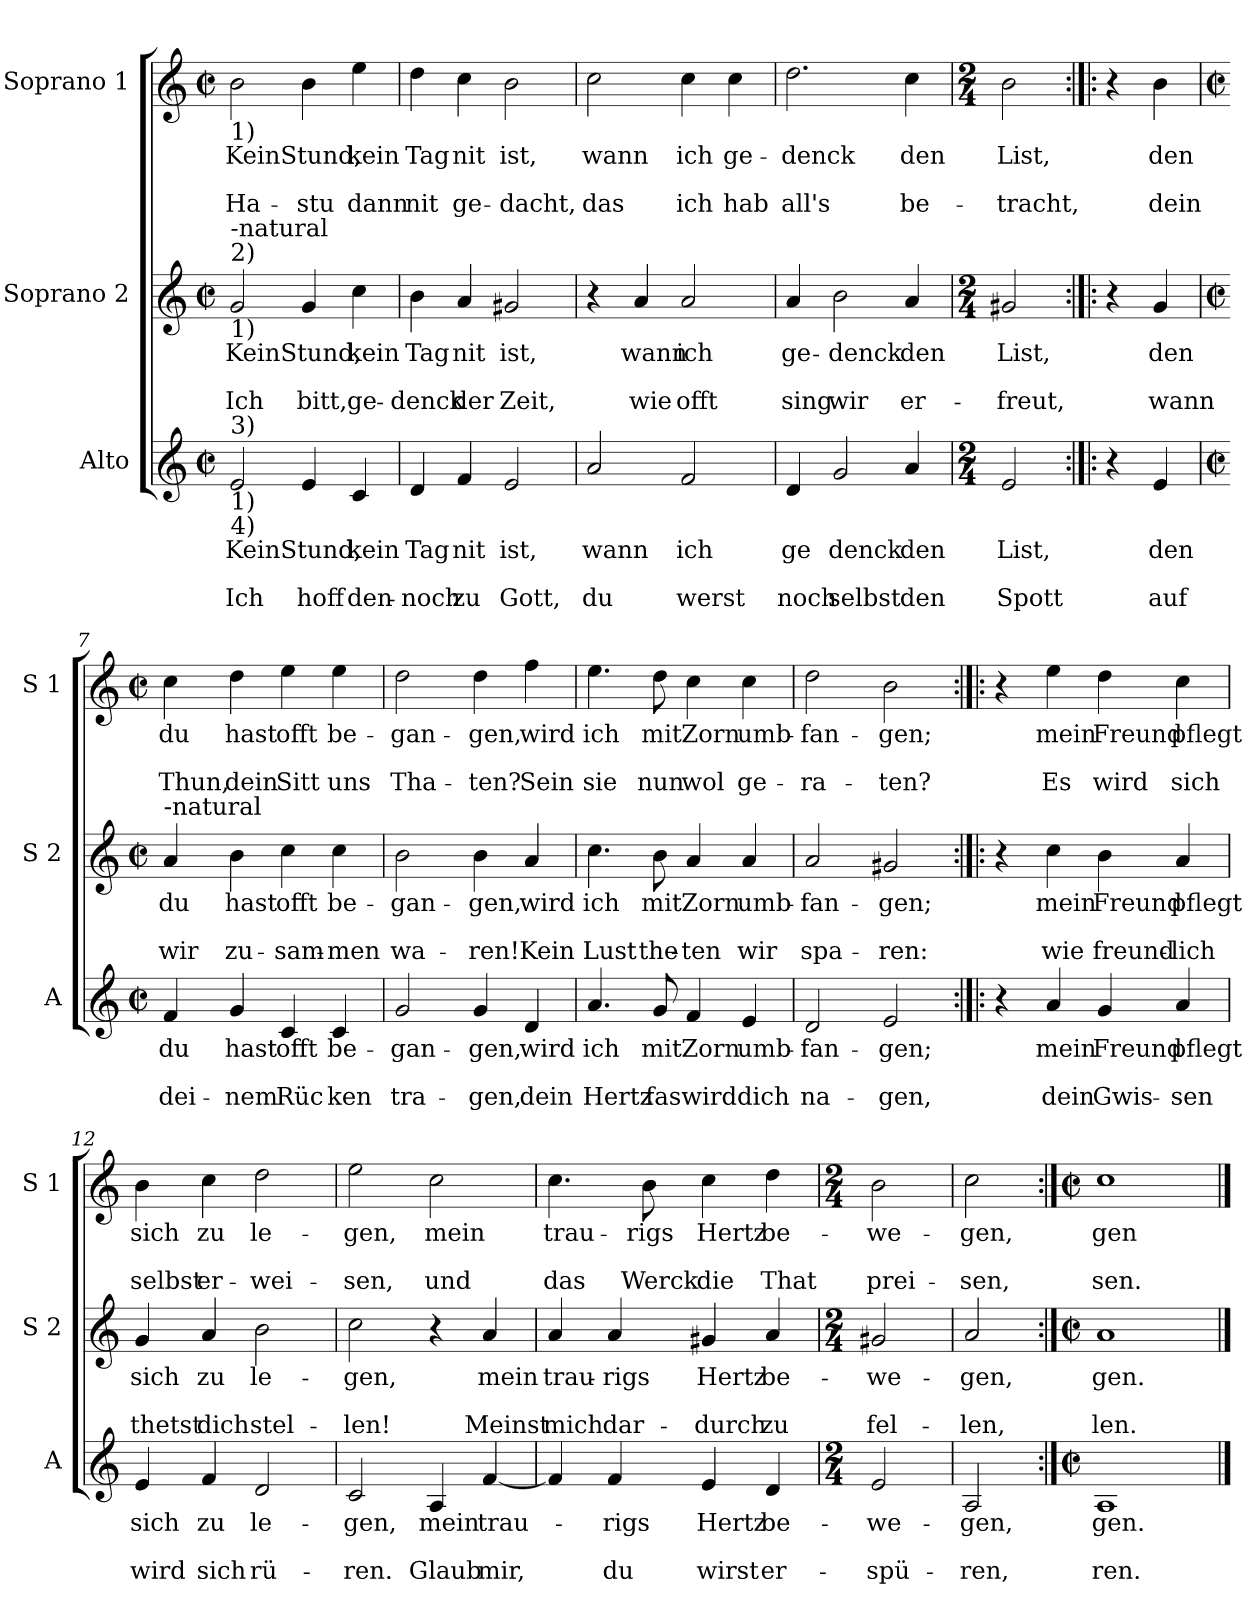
**kern	**text	**text	**text	**kern	**text	**text	**text	**kern	**text	**text	**text
*part3	*part3	*part3	*part3	*part2	*part2	*part2	*part2	*part1	*part1	*part1	*part1
*staff3	*staff3	*staff3	*staff3	*staff2	*staff2	*staff2	*staff2	*staff1	*staff1	*staff1	*staff1
*I"Alto	*	*	*	*I"Soprano 2	*	*	*	*I"Soprano 1	*	*	*
*I'A	*	*	*	*I'S 2	*	*	*	*I'S 1	*	*	*
*clefG2	*	*	*	*clefG2	*	*	*	*clefG2	*	*	*
*k[]	*	*	*	*k[]	*	*	*	*k[]	*	*	*
*C:	*	*	*	*C:	*	*	*	*C:	*	*	*
*M2/2	*	*	*	*M2/2	*	*	*	*M2/2	*	*	*
*met(c|)	*	*	*	*met(c|)	*	*	*	*met(c|)	*	*	*
=1	=1	=1	=1	=1	=1	=1	=1	=1	=1	=1	=1
!	!	!	!	!	!	!	!	!LO:TX:b:t=1)	!	!	!
!	!	!	!	!LO:TX:a:t=2)	!	!	!	!	!	!	!
!	!	!	!	!LO:TX:b:t=1)	!	!	!	!	!	!	!
!	!	!	!	!LO:TX:a:t=-natural	!	!	!	!	!	!	!
!LO:TX:b:t=1)	!	!	!	!	!	!	!	!	!	!	!
!LO:TX:b:t=4)	!	!	!	!	!	!	!	!	!	!	!
!LO:TX:a:t=3)	!	!	!	!	!	!	!	!	!	!	!
!	!LO:LY:b	!	!LO:LY:b	!	!LO:LY:b	!	!LO:LY:b	!	!LO:LY:b	!	!LO:LY:b
2e/	Kein	.	Ich	2g/	Kein	.	Ich	2b\	Kein	.	Ha-
!	!LO:LY:b	!	!LO:LY:b	!	!LO:LY:b	!	!LO:LY:b	!	!LO:LY:b	!	!LO:LY:b
4e/	Stund,	.	hoff	4g/	Stund,	.	bitt,	4b\	Stund,	.	-stu
!	!LO:LY:b	!	!LO:LY:b	!	!LO:LY:b	!	!LO:LY:b	!	!LO:LY:b	!	!LO:LY:b
4c/	kein	.	den-	4cc\	kein	.	ge-	4ee\	kein	.	dann
=2	=2	=2	=2	=2	=2	=2	=2	=2	=2	=2	=2
!	!LO:LY:b	!	!LO:LY:b	!	!LO:LY:b	!	!LO:LY:b	!	!LO:LY:b	!	!LO:LY:b
4d/	Tag	.	-noch	4b\	Tag	.	-denck	4dd\	Tag	.	nit
!	!LO:LY:b	!	!LO:LY:b	!	!LO:LY:b	!	!LO:LY:b	!	!LO:LY:b	!	!LO:LY:b
4f/	nit	.	zu	4a/	nit	.	der	4cc\	nit	.	ge-
!	!LO:LY:b	!	!LO:LY:b	!	!LO:LY:b	!	!LO:LY:b	!	!LO:LY:b	!	!LO:LY:b
2e/	ist,	.	Gott,	2g#X/	ist,	.	Zeit,	2b\	ist,	.	-dacht,
=3	=3	=3	=3	=3	=3	=3	=3	=3	=3	=3	=3
!	!LO:LY:b	!	!LO:LY:b	!	!	!	!	!	!LO:LY:b	!	!LO:LY:b
2a/	wann	.	du	4r	.	.	.	2cc\	wann	.	das
!	!	!	!	!	!LO:LY:b	!	!LO:LY:b	!	!	!	!
.	.	.	.	4a/	wann	.	wie	.	.	.	.
!	!LO:LY:b	!	!LO:LY:b	!	!LO:LY:b	!	!LO:LY:b	!	!LO:LY:b	!	!LO:LY:b
2f/	ich	.	werst	2a/	ich	.	offt	4cc\	ich	.	ich
!	!	!	!	!	!	!	!	!	!LO:LY:b	!	!LO:LY:b
.	.	.	.	.	.	.	.	4cc\	ge-	.	hab
=4	=4	=4	=4	=4	=4	=4	=4	=4	=4	=4	=4
!	!LO:LY:b	!	!LO:LY:b	!	!LO:LY:b	!	!LO:LY:b	!	!LO:LY:b	!	!LO:LY:b
4d/	ge	.	noch	4a/	ge-	.	sing	2.dd\	-denck	.	all's
!	!LO:LY:b	!	!LO:LY:b	!	!LO:LY:b	!	!LO:LY:b	!	!	!	!
2g/	denck	.	selbst	2b\	-denck	.	wir	.	.	.	.
!	!LO:LY:b	!	!LO:LY:b	!	!LO:LY:b	!	!LO:LY:b	!	!LO:LY:b	!	!LO:LY:b
4a/	den	.	den	4a/	den	.	er-	4cc\	den	.	be-
!!LO:LB:g=z
=5	=5	=5	=5	=5	=5	=5	=5	=5	=5	=5	=5
*M2/4	*	*	*	*M2/4	*	*	*	*M2/4	*	*	*
!	!LO:LY:b	!	!LO:LY:b	!	!LO:LY:b	!	!LO:LY:b	!	!LO:LY:b	!	!LO:LY:b
2e/	List,	.	Spott	2g#X/	List,	.	-freut,	2b\	List,	.	-tracht,
=6:|!|:	=6:|!|:	=6:|!|:	=6:|!|:	=6:|!|:	=6:|!|:	=6:|!|:	=6:|!|:	=6:|!|:	=6:|!|:	=6:|!|:	=6:|!|:
4r	.	.	.	4r	.	.	.	4r	.	.	.
!	!LO:LY:b	!	!LO:LY:b	!	!LO:LY:b	!	!LO:LY:b	!	!LO:LY:b	!	!LO:LY:b
4e/	den	.	auf	4g/	den	.	wann	4b\	den	.	dein
=7	=7	=7	=7	=7	=7	=7	=7	=7	=7	=7	=7
*M2/2	*	*	*	*M2/2	*	*	*	*M2/2	*	*	*
*met(c|)	*	*	*	*met(c|)	*	*	*	*met(c|)	*	*	*
!	!	!	!	!LO:TX:a:t=-natural	!	!	!	!	!	!	!
!	!LO:LY:b	!	!LO:LY:b	!	!LO:LY:b	!	!LO:LY:b	!	!LO:LY:b	!	!LO:LY:b
4f/	du	.	dei-	4a/	du	.	wir	4cc\	du	.	Thun,
!	!LO:LY:b	!	!LO:LY:b	!	!LO:LY:b	!	!LO:LY:b	!	!LO:LY:b	!	!LO:LY:b
4g/	hast	.	-nem	4b\	hast	.	zu-	4dd\	hast	.	dein
!	!LO:LY:b	!	!LO:LY:b	!	!LO:LY:b	!	!LO:LY:b	!	!LO:LY:b	!	!LO:LY:b
4c/	offt	.	Rüc	4cc\	offt	.	-sam-	4ee\	offt	.	Sitt
!	!LO:LY:b	!	!LO:LY:b	!	!LO:LY:b	!	!LO:LY:b	!	!LO:LY:b	!	!LO:LY:b
4c/	be-	.	ken	4cc\	be-	.	-men	4ee\	be-	.	uns
=8	=8	=8	=8	=8	=8	=8	=8	=8	=8	=8	=8
!	!LO:LY:b	!	!LO:LY:b	!	!LO:LY:b	!	!LO:LY:b	!	!LO:LY:b	!	!LO:LY:b
2g/	-gan-	.	tra-	2b\	-gan-	.	wa-	2dd\	-gan-	.	Tha-
!	!LO:LY:b	!	!LO:LY:b	!	!LO:LY:b	!	!LO:LY:b	!	!LO:LY:b	!	!LO:LY:b
4g/	-gen,	.	-gen,	4b\	-gen,	.	-ren!	4dd\	-gen,	.	-ten?
!	!LO:LY:b	!	!LO:LY:b	!	!LO:LY:b	!	!LO:LY:b	!	!LO:LY:b	!	!LO:LY:b
4d/	wird	.	dein	4a/	wird	.	Kein	4ff\	wird	.	Sein
!!LO:PB:g=z
=9	=9	=9	=9	=9	=9	=9	=9	=9	=9	=9	=9
!	!LO:LY:b	!	!LO:LY:b	!	!LO:LY:b	!	!LO:LY:b	!	!LO:LY:b	!	!LO:LY:b
4.a/	ich	.	Hertz	4.cc\	ich	.	Lust	4.ee\	ich	.	sie
!	!LO:LY:b	!	!LO:LY:b	!	!LO:LY:b	!	!LO:LY:b	!	!LO:LY:b	!	!LO:LY:b
8g/	mit	.	fas	8b\	mit	.	the-	8dd\	mit	.	nun
!	!LO:LY:b	!	!LO:LY:b	!	!LO:LY:b	!	!LO:LY:b	!	!LO:LY:b	!	!LO:LY:b
4f/	Zorn	.	wird	4a/	Zorn	.	-ten	4cc\	Zorn	.	wol
!	!LO:LY:b	!	!LO:LY:b	!	!LO:LY:b	!	!LO:LY:b	!	!LO:LY:b	!	!LO:LY:b
4e/	umb-	.	dich	4a/	umb-	.	wir	4cc\	umb-	.	ge-
=10	=10	=10	=10	=10	=10	=10	=10	=10	=10	=10	=10
!	!LO:LY:b	!	!LO:LY:b	!	!LO:LY:b	!	!LO:LY:b	!	!LO:LY:b	!	!LO:LY:b
2d/	-fan-	.	na-	2a/	-fan-	.	spa-	2dd\	-fan-	.	-ra-
!	!LO:LY:b	!	!LO:LY:b	!	!LO:LY:b	!	!LO:LY:b	!	!LO:LY:b	!	!LO:LY:b
2e/	-gen;	.	-gen,	2g#X/	-gen;	.	-ren:	2b\	-gen;	.	-ten?
=11:|!|:	=11:|!|:	=11:|!|:	=11:|!|:	=11:|!|:	=11:|!|:	=11:|!|:	=11:|!|:	=11:|!|:	=11:|!|:	=11:|!|:	=11:|!|:
4r	.	.	.	4r	.	.	.	4r	.	.	.
!	!LO:LY:b	!	!LO:LY:b	!	!LO:LY:b	!	!LO:LY:b	!	!LO:LY:b	!	!LO:LY:b
4a/	mein	.	dein	4cc\	mein	.	wie	4ee\	mein	.	Es
!	!LO:LY:b	!	!LO:LY:b	!	!LO:LY:b	!	!LO:LY:b	!	!LO:LY:b	!	!LO:LY:b
4g/	Freund	.	Gwis-	4b\	Freund	.	freund-	4dd\	Freund	.	wird
!	!LO:LY:b	!	!LO:LY:b	!	!LO:LY:b	!	!LO:LY:b	!	!LO:LY:b	!	!LO:LY:b
4a/	pflegt	.	-sen	4a/	pflegt	.	-lich	4cc\	pflegt	.	sich
=12	=12	=12	=12	=12	=12	=12	=12	=12	=12	=12	=12
!	!LO:LY:b	!	!LO:LY:b	!	!LO:LY:b	!	!LO:LY:b	!	!LO:LY:b	!	!LO:LY:b
4e/	sich	.	wird	4g/	sich	.	thetst	4b\	sich	.	selbst
!	!LO:LY:b	!	!LO:LY:b	!	!LO:LY:b	!	!LO:LY:b	!	!LO:LY:b	!	!LO:LY:b
4f/	zu	.	sich	4a/	zu	.	dich	4cc\	zu	.	er-
!	!LO:LY:b	!	!LO:LY:b	!	!LO:LY:b	!	!LO:LY:b	!	!LO:LY:b	!	!LO:LY:b
2d/	le-	.	rü-	2b\	le-	.	stel-	2dd\	le-	.	-wei-
!!LO:LB:g=z
=13	=13	=13	=13	=13	=13	=13	=13	=13	=13	=13	=13
!	!LO:LY:b	!	!LO:LY:b	!	!LO:LY:b	!	!LO:LY:b	!	!LO:LY:b	!	!LO:LY:b
2c/	-gen,	.	-ren.	2cc\	-gen,	.	-len!	2ee\	-gen,	.	-sen,
!	!LO:LY:b	!	!LO:LY:b	!	!	!	!	!	!LO:LY:b	!	!LO:LY:b
4A/	mein	.	Glaub	4r	.	.	.	2cc\	mein	.	und
!	!LO:LY:b	!	!LO:LY:b	!	!LO:LY:b	!	!LO:LY:b	!	!	!	!
[4f/	trau-	.	mir,	4a/	mein	.	Meinst	.	.	.	.
=14	=14	=14	=14	=14	=14	=14	=14	=14	=14	=14	=14
!	!	!	!	!	!LO:LY:b	!	!LO:LY:b	!	!LO:LY:b	!	!LO:LY:b
4f/]	.	.	.	4a/	trau-	.	mich	4.cc\	trau-	.	das
!	!LO:LY:b	!	!LO:LY:b	!	!LO:LY:b	!	!LO:LY:b	!	!	!	!
4f/	-rigs	.	du	4a/	-rigs	.	dar-	.	.	.	.
!	!	!	!	!	!	!	!	!	!LO:LY:b	!	!LO:LY:b
.	.	.	.	.	.	.	.	8b\	-rigs	.	Werck
!	!LO:LY:b	!	!LO:LY:b	!	!LO:LY:b	!	!LO:LY:b	!	!LO:LY:b	!	!LO:LY:b
4e/	Hertz	.	wirst	4g#X/	Hertz	.	-durch	4cc\	Hertz	.	die
!	!LO:LY:b	!	!LO:LY:b	!	!LO:LY:b	!	!LO:LY:b	!	!LO:LY:b	!	!LO:LY:b
4d/	be-	.	er-	4a/	be-	.	zu	4dd\	be-	.	That
=15	=15	=15	=15	=15	=15	=15	=15	=15	=15	=15	=15
*M2/4	*	*	*	*M2/4	*	*	*	*M2/4	*	*	*
!	!LO:LY:b	!	!LO:LY:b	!	!LO:LY:b	!	!LO:LY:b	!	!LO:LY:b	!	!LO:LY:b
2e/	-we-	.	-spü-	2g#X/	-we-	.	fel-	2b\	-we-	.	prei-
=16	=16	=16	=16	=16	=16	=16	=16	=16	=16	=16	=16
!	!LO:LY:b	!	!LO:LY:b	!	!LO:LY:b	!	!LO:LY:b	!	!LO:LY:b	!	!LO:LY:b
2A/	-gen,	.	-ren,	2a/	-gen,	.	-len,	2cc\	-gen,	.	-sen,
=17:|!	=17:|!	=17:|!	=17:|!	=17:|!	=17:|!	=17:|!	=17:|!	=17:|!	=17:|!	=17:|!	=17:|!
*M2/2	*	*	*	*M2/2	*	*	*	*M2/2	*	*	*
*met(c|)	*	*	*	*met(c|)	*	*	*	*met(c|)	*	*	*
!	!LO:LY:b	!	!LO:LY:b	!	!LO:LY:b	!	!LO:LY:b	!	!LO:LY:b	!	!LO:LY:b
1A	gen.	.	ren.	1a	gen.	.	len.	1cc	gen	.	sen.
==	==	==	==	==	==	==	==	==	==	==	==
*-	*-	*-	*-	*-	*-	*-	*-	*-	*-	*-	*-
